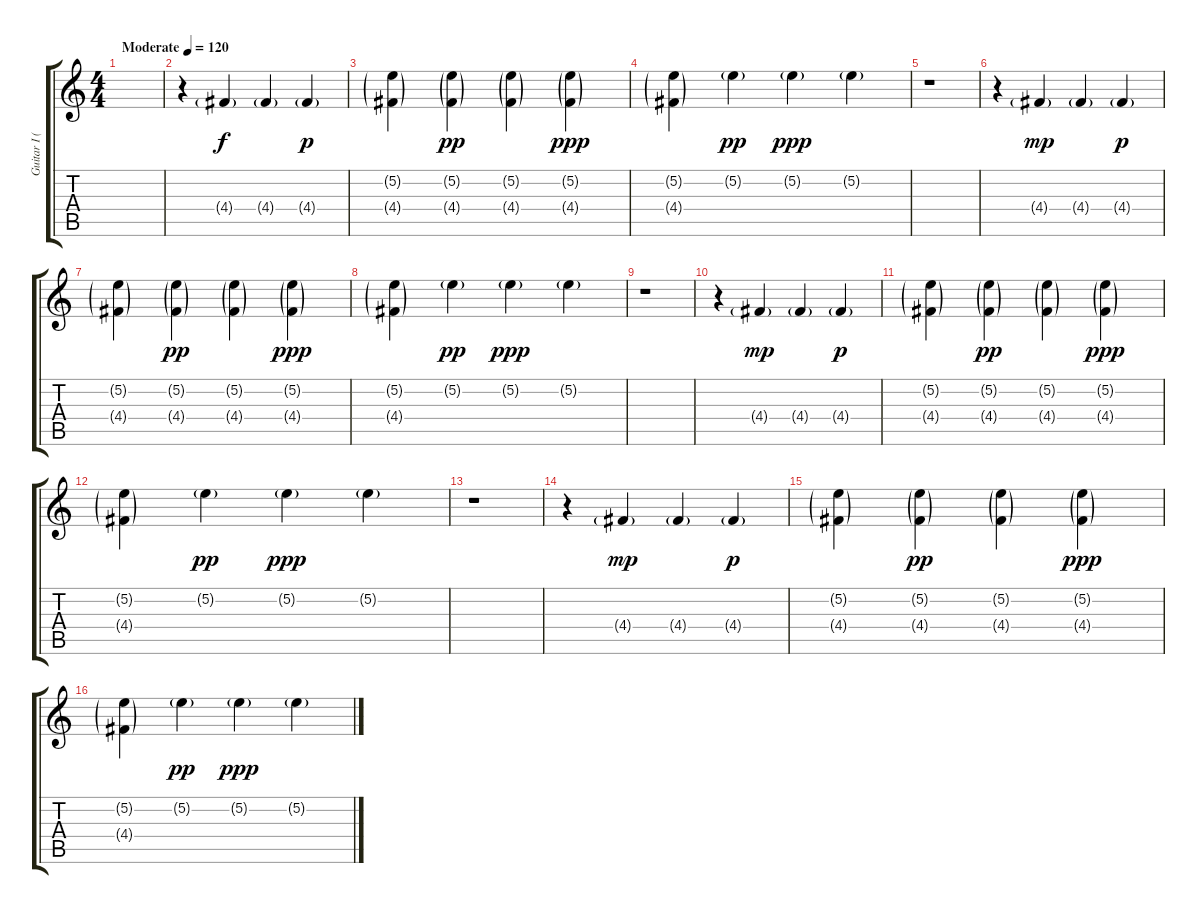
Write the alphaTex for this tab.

\track ("Guitar I (Delay)" "Guitar I (") {instrument electricguitarclean}
\staff {score tabs}
\tuning (E4 B3 G3 D3 A2 D2) {hide}
\ts (4 4)
\tempo (120 "Moderate")
\clef g2
\ks c
|
r.4 4.4{g}.4 4.4{g}.4 4.4{g}.4{dy p} |
(5.2{g} 4.4{g}).4 (5.2{g} 4.4{g}).4{dy pp} (5.2{g} 4.4{g}).4 (5.2{g} 4.4{g}).4{dy ppp} |
(5.2{g} 4.4{g}).4 5.2{g}.4{dy pp} 5.2{g}.4{dy ppp} 5.2{g}.4 |
r.1 |
r.4 4.4{g}.4{dy mp} 4.4{g}.4 4.4{g}.4{dy p} |
(5.2{g} 4.4{g}).4 (5.2{g} 4.4{g}).4{dy pp} (5.2{g} 4.4{g}).4 (5.2{g} 4.4{g}).4{dy ppp} |
(5.2{g} 4.4{g}).4 5.2{g}.4{dy pp} 5.2{g}.4{dy ppp} 5.2{g}.4 |
r.1 |
r.4 4.4{g}.4{dy mp} 4.4{g}.4 4.4{g}.4{dy p} |
(5.2{g} 4.4{g}).4 (5.2{g} 4.4{g}).4{dy pp} (5.2{g} 4.4{g}).4 (5.2{g} 4.4{g}).4{dy ppp} |
(5.2{g} 4.4{g}).4 5.2{g}.4{dy pp} 5.2{g}.4{dy ppp} 5.2{g}.4 |
r.1 |
r.4 4.4{g}.4{dy mp} 4.4{g}.4 4.4{g}.4{dy p} |
(5.2{g} 4.4{g}).4 (5.2{g} 4.4{g}).4{dy pp} (5.2{g} 4.4{g}).4 (5.2{g} 4.4{g}).4{dy ppp} |
(5.2{g} 4.4{g}).4 5.2{g}.4{dy pp} 5.2{g}.4{dy ppp} 5.2{g}.4
